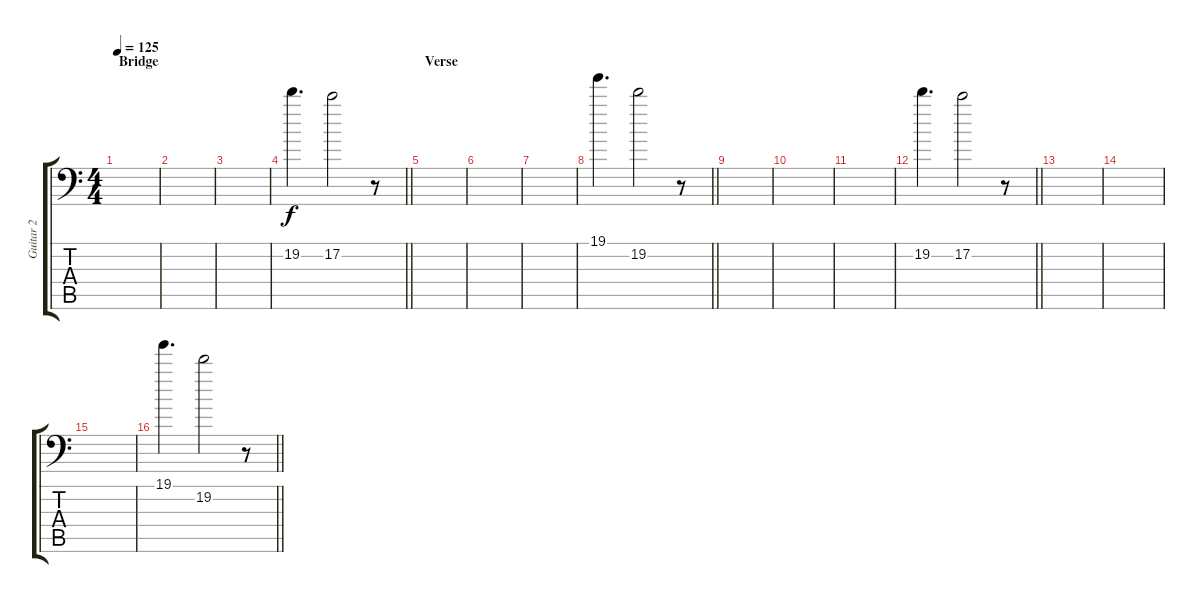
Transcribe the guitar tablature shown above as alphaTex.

\track ("Guitar 2" "Guitar 2") {instrument electricguitarclean}
\staff {score tabs}
\tuning (C4 G3 Eb3 Bb2 F2 Bb1) {hide}
\ts (4 4)
\section ("" "Bridge")
\tempo 125
\clef f4
\ks c
|
|
|
\barLineRight lightlight
19.2.4{d volume 13 instrument electricguitarclean} 17.2.2 r.8 |
\section ("" "Verse")
|
|
|
\barLineRight lightlight
19.1.4{d} 19.2.2 r.8 |
|
|
|
\barLineRight lightlight
19.2.4{d} 17.2.2 r.8 |
|
|
|
\barLineRight lightlight
19.1.4{d instrument distortionguitar} 19.2.2 r.8
